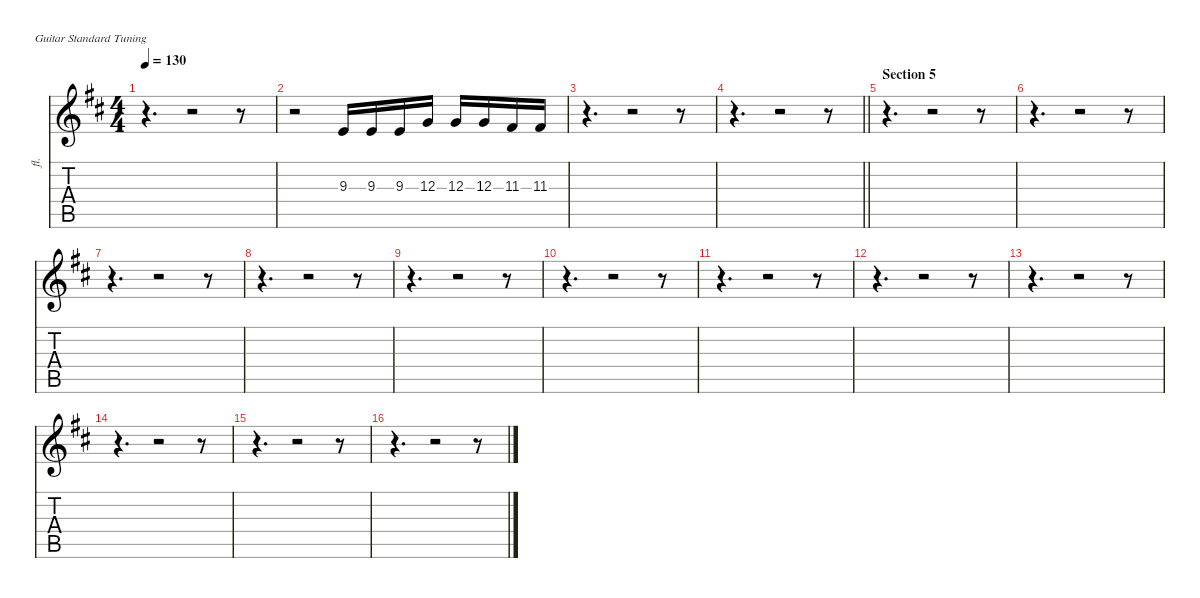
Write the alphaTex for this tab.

\defaultSystemsLayout 4
\hideDynamics
\bracketExtendMode nobrackets
\otherSystemsTrackNameOrientation horizontal
\track ("Flute" "fl.") {instrument panflute}
\staff {score tabs}
\tuning (E4 B3 G3 D3 A2 E2)
\ts (4 4)
\tempo 130
\clef g2
\ks d
r.4{d dy f} r.2 r.8 |
r.2 9.3{acc forcenatural}.16 9.3{acc forcenatural}.16 9.3{acc forcenatural}.16 12.3{acc forcenatural}.16 12.3{acc forcenatural}.16 12.3{acc forcenatural}.16 11.3{acc #}.16 11.3{acc #}.16 |
r.4{d} r.2 r.8 |
\barLineRight lightlight
r.4{d} r.2 r.8 |
\section ("" "Section 5")
r.4{d} r.2 r.8 |
r.4{d} r.2 r.8 |
r.4{d} r.2 r.8 |
r.4{d} r.2 r.8 |
r.4{d} r.2 r.8 |
r.4{d} r.2 r.8 |
r.4{d} r.2 r.8 |
r.4{d} r.2 r.8 |
r.4{d} r.2 r.8 |
r.4{d} r.2 r.8 |
r.4{d} r.2 r.8 |
r.4{d} r.2 r.8
